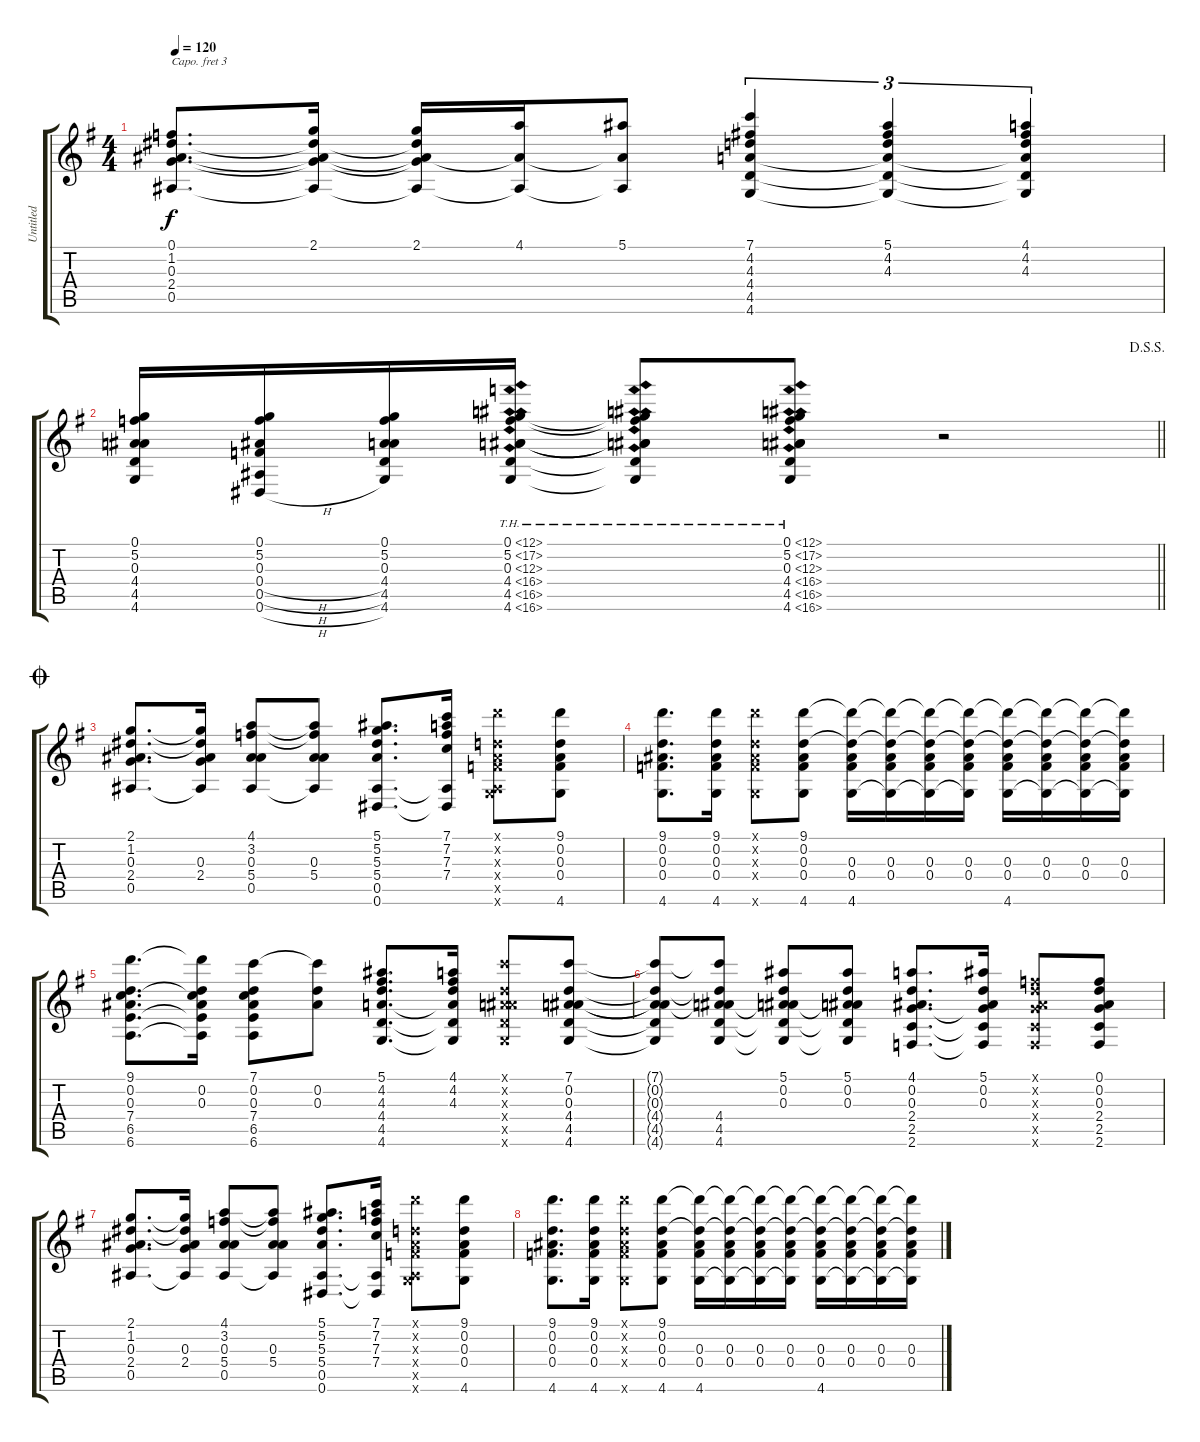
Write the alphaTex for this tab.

\track ("Untitled" "Untitled") {instrument acousticguitarnylon}
\staff {score tabs}
\capo 3
\tuning (D4 B3 G3 D3 G2 C2) {hide}
\ts (4 4)
\tempo 120
\clef g2
\ks g
(0.1 1.2 0.3 2.4 0.5).8{d dy f} (2.1 1.2{t} 0.3{t} 2.4{t} 0.5{t}).16 (2.1 1.2{t} 0.3{t} 2.4{t} 0.5{t}).16 (4.1 0.3{t} 0.5{t}).16 (5.1 0.3{t} 0.5{t}).8 (7.1 4.2 4.3 4.4 4.5 4.6).4{tu (3 2)} (5.1 4.2 4.3 4.4{t} 4.5{t} 4.6{t}).4{tu (3 2)} (4.1 4.2 4.3 4.4{t} 4.5{t} 4.6{t}).4{tu (3 2)} |
\jump dalsegnosegno
\barLineRight lightlight
(0.1 5.2 0.3 4.4 4.5 4.6).16 (0.1 5.2 0.3 0.4{h} 0.5{h} 0.6{h}).16 (0.1 5.2 0.3 4.4 4.5 4.6).16 (0.1{th 12} 5.2{th 12} 0.3{th 12} 4.4{th 12} 4.5{th 12} 4.6{th 12}).16 (0.1{th 12 t} 5.2{th 12 t} 0.3{th 12 t} 4.4{th 12 t} 4.5{th 12 t} 4.6{th 12 t}).8 (0.1{th 12} 5.2{th 12} 0.3{th 12} 4.4{th 12} 4.5{th 12} 4.6{th 12}).8 r.2 |
\jump coda
(2.1 1.2 0.3 2.4 0.5).8{d} (2.1{t} 1.2{t} 0.3 2.4 0.5{t}).16 (4.1 3.2 0.3 5.4 0.5).8 (4.1{t} 3.2{t} 0.3 5.4 0.5{t}).8 (5.1 5.2 5.3 5.4 0.5 0.6).8{d} (7.1 7.2 7.3 7.4 0.5{t} 0.6{t}).16 (9.1{x} 0.2{x} 0.3{x} 0.4{x} 0.5{x} 4.6{x}).8 (9.1 0.2 0.3 0.4 4.6).8 |
(9.1 0.2 0.3 0.4 4.6).8{d} (9.1 0.2 0.3 0.4 4.6).16 (9.1{x} 0.2{x} 0.3{x} 0.4{x} 4.6{x}).8 (9.1 0.2 0.3 0.4 4.6).8 (9.1{t} 0.2{t} 0.3 0.4 4.6).16 (9.1{t} 0.2{t} 0.3 0.4 4.6{t}).16 (9.1{t} 0.2{t} 0.3 0.4 4.6{t}).16 (9.1{t} 0.2{t} 0.3 0.4 4.6{t}).16 (9.1{t} 0.2{t} 0.3 0.4 4.6).16 (9.1{t} 0.2{t} 0.3 0.4 4.6{t}).16 (9.1{t} 0.2{t} 0.3 0.4 4.6{t}).16 (9.1{t} 0.2{t} 0.3 0.4 4.6{t}).16 |
(9.1 0.2 0.3 7.4 6.5 6.6).8{d} (9.1{t} 0.2 0.3 7.4{t} 6.5{t} 6.6{t}).16 (7.1 0.2 0.3 7.4 6.5 6.6).8 (7.1{t} 0.2 0.3).8 (5.1 4.2 4.3 4.4 4.5 4.6).8{d} (4.1 4.2 4.3 4.4{t} 4.5{t} 4.6{t}).16 (7.1{x} 0.2{x} 0.3{x} 4.4{x} 4.5{x} 4.6{x}).8 (7.1 0.2 0.3 4.4 4.5 4.6).8 |
(7.1{t} 0.2{t} 0.3{t} 4.4{t} 4.5{t} 4.6{t}).8 (7.1{t} 0.2{t} 0.3{t} 4.4 4.5 4.6).8 (5.1 0.2 0.3 4.4{t} 4.5{t} 4.6{t}).8 (5.1 0.2 0.3 4.4{t} 4.5{t} 4.6{t}).8 (4.1 0.2 0.3 2.4 2.5 2.6).8{d} (5.1 0.2 0.3 2.4{t} 2.5{t} 2.6{t}).16 (0.1{x} 0.2{x} 0.3{x} 2.4{x} 2.5{x} 2.6{x}).8 (0.1 0.2 0.3 2.4 2.5 2.6).8 |
(2.1 1.2 0.3 2.4 0.5).8{d} (2.1{t} 1.2{t} 0.3 2.4 0.5{t}).16 (4.1 3.2 0.3 5.4 0.5).8 (4.1{t} 3.2{t} 0.3 5.4 0.5{t}).8 (5.1 5.2 5.3 5.4 0.5 0.6).8{d} (7.1 7.2 7.3 7.4 0.5{t} 0.6{t}).16 (9.1{x} 0.2{x} 0.3{x} 0.4{x} 0.5{x} 4.6{x}).8 (9.1 0.2 0.3 0.4 4.6).8 |
(9.1 0.2 0.3 0.4 4.6).8{d} (9.1 0.2 0.3 0.4 4.6).16 (9.1{x} 0.2{x} 0.3{x} 0.4{x} 4.6{x}).8 (9.1 0.2 0.3 0.4 4.6).8 (9.1{t} 0.2{t} 0.3 0.4 4.6).16 (9.1{t} 0.2{t} 0.3 0.4 4.6{t}).16 (9.1{t} 0.2{t} 0.3 0.4 4.6{t}).16 (9.1{t} 0.2{t} 0.3 0.4 4.6{t}).16 (9.1{t} 0.2{t} 0.3 0.4 4.6).16 (9.1{t} 0.2{t} 0.3 0.4 4.6{t}).16 (9.1{t} 0.2{t} 0.3 0.4 4.6{t}).16 (9.1{t} 0.2{t} 0.3 0.4 4.6{t}).16
